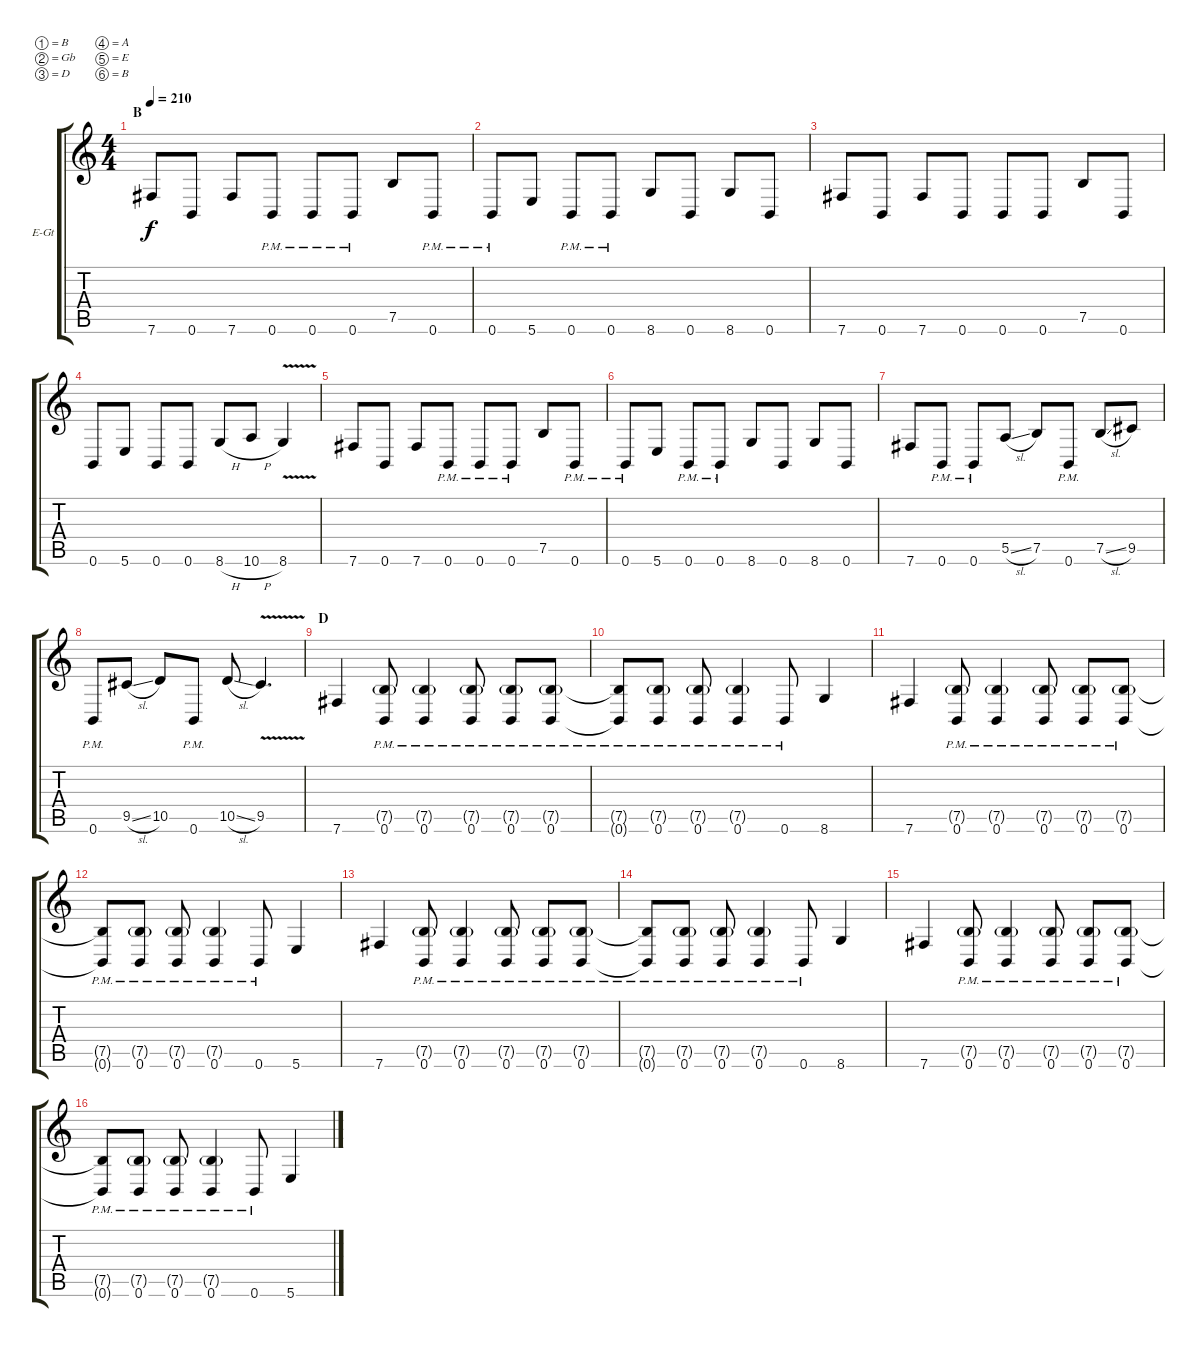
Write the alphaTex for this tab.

\bracketExtendMode groupsimilarinstruments
\firstSystemTrackNameOrientation horizontal
\otherSystemsTrackNameOrientation horizontal
\track ("Rhythm Guitar" "E-Gt") {instrument distortionguitar}
\staff {score tabs}
\tuning (B3 Gb3 D3 A2 E2 B1)
\ts (4 4)
\section ("" "B")
\tempo 210
\clef g2
\ks c
7.6.8{dy f} 0.6.8 7.6.8 0.6{pm}.8 0.6{pm}.8 0.6{pm}.8 7.5.8 0.6{pm}.8 |
0.6{pm}.8 5.6.8 0.6{pm}.8 0.6{pm}.8 8.6.8 0.6.8 8.6.8 0.6.8 |
7.6.8 0.6.8 7.6.8 0.6.8 0.6.8 0.6.8 7.5.8 0.6.8 |
0.6.8 5.6.8 0.6.8 0.6.8 8.6{h}.8 10.6{h}.8 8.6{v}.4 |
7.6.8 0.6.8 7.6.8 0.6{pm}.8 0.6{pm}.8 0.6{pm}.8 7.5.8 0.6{pm}.8 |
0.6{pm}.8 5.6.8 0.6{pm}.8 0.6{pm}.8 8.6.8 0.6.8 8.6.8 0.6.8 |
7.6.8 0.6{pm}.8 0.6{pm}.8 5.5{sl}.8 7.5.8 0.6{pm}.8 7.5{sl}.8 9.5.8 |
0.6{pm}.8 9.5{sl}.8 10.5.8 0.6{pm}.8 10.5{sl}.8 9.5{v}.4{d} |
\section ("" "D")
7.6.4 (0.6{pm} 7.5{g pm}).8 (7.5{g pm} 0.6{pm}).4 (0.6{pm} 7.5{g pm}).8 (7.5{g pm} 0.6{pm}).8 (0.6{pm} 7.5{g pm}).8 |
(0.6{pm t} 7.5{pm t}).8 (7.5{g pm} 0.6{pm}).8 (0.6{pm} 7.5{g pm}).8 (7.5{g pm} 0.6{pm}).4 0.6{pm}.8 8.6.4 |
7.6.4 (0.6{pm} 7.5{g pm}).8 (7.5{g pm} 0.6{pm}).4 (0.6{pm} 7.5{g pm}).8 (7.5{g pm} 0.6{pm}).8 (0.6{pm} 7.5{g pm}).8 |
(0.6{pm t} 7.5{pm t}).8 (7.5{g pm} 0.6{pm}).8 (0.6{pm} 7.5{g pm}).8 (7.5{g pm} 0.6{pm}).4 0.6{pm}.8 5.6.4 |
7.6.4 (0.6{pm} 7.5{g pm}).8 (7.5{g pm} 0.6{pm}).4 (0.6{pm} 7.5{g pm}).8 (7.5{g pm} 0.6{pm}).8 (0.6{pm} 7.5{g pm}).8 |
(0.6{pm t} 7.5{pm t}).8 (7.5{g pm} 0.6{pm}).8 (0.6{pm} 7.5{g pm}).8 (7.5{g pm} 0.6{pm}).4 0.6{pm}.8 8.6.4 |
7.6.4 (0.6{pm} 7.5{g pm}).8 (7.5{g pm} 0.6{pm}).4 (0.6{pm} 7.5{g pm}).8 (7.5{g pm} 0.6{pm}).8 (0.6{pm} 7.5{g pm}).8 |
(0.6{pm t} 7.5{pm t}).8 (7.5{g pm} 0.6{pm}).8 (0.6{pm} 7.5{g pm}).8 (7.5{g pm} 0.6{pm}).4 0.6{pm}.8 5.6.4
